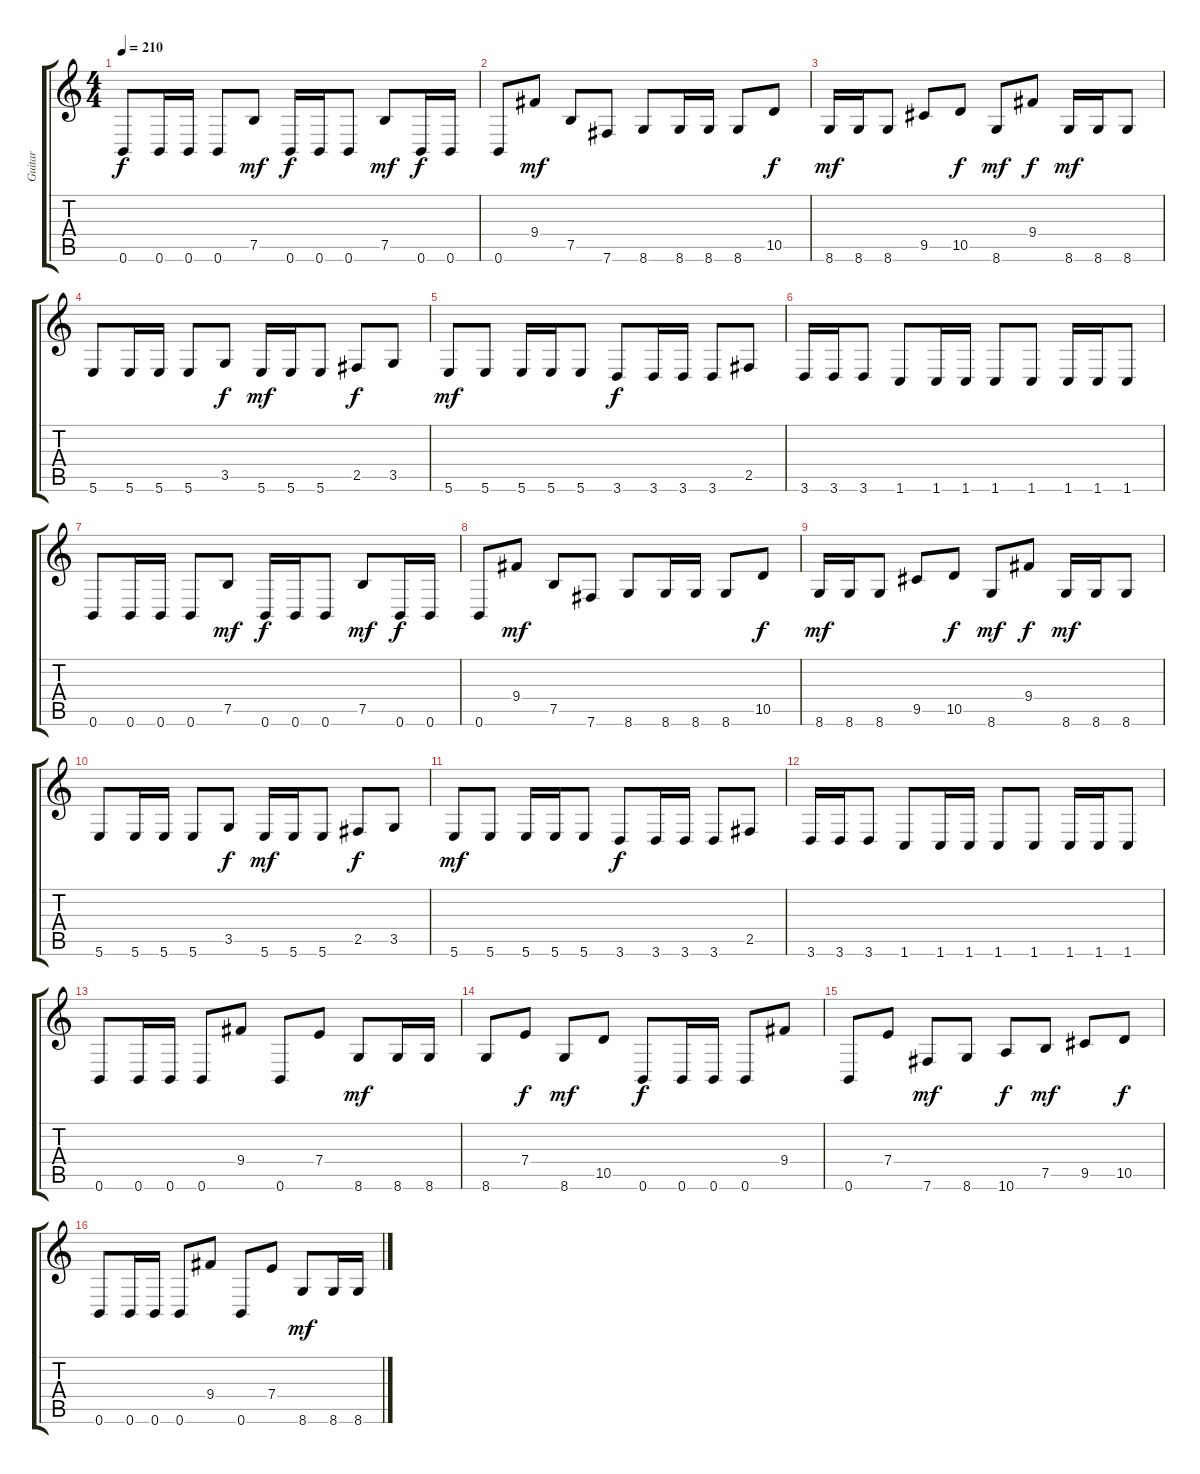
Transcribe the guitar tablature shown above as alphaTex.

\track ("Guitar" "Guitar") {instrument overdrivenguitar}
\staff {score tabs}
\tuning (B3 Gb3 D3 A2 E2 B1) {hide}
\ts (4 4)
\tempo 210
\clef g2
\ks c
0.6.8{dy f} 0.6.16 0.6.16 0.6.8 7.5.8{dy mf} 0.6.16{dy f} 0.6.16 0.6.8 7.5.8{dy mf} 0.6.16{dy f} 0.6.16 |
0.6.8 9.4.8{dy mf} 7.5.8 7.6.8 8.6.8 8.6.16 8.6.16 8.6.8 10.5.8{dy f} |
8.6.16{dy mf} 8.6.16 8.6.8 9.5.8 10.5.8{dy f} 8.6.8{dy mf} 9.4.8{dy f} 8.6.16{dy mf} 8.6.16 8.6.8 |
5.6.8 5.6.16 5.6.16 5.6.8 3.5.8{dy f} 5.6.16{dy mf} 5.6.16 5.6.8 2.5.8{dy f} 3.5.8 |
5.6.8{dy mf} 5.6.8 5.6.16 5.6.16 5.6.8 3.6.8{dy f} 3.6.16 3.6.16 3.6.8 2.5.8 |
3.6.16 3.6.16 3.6.8 1.6.8 1.6.16 1.6.16 1.6.8 1.6.8 1.6.16 1.6.16 1.6.8 |
0.6.8 0.6.16 0.6.16 0.6.8 7.5.8{dy mf} 0.6.16{dy f} 0.6.16 0.6.8 7.5.8{dy mf} 0.6.16{dy f} 0.6.16 |
0.6.8 9.4.8{dy mf} 7.5.8 7.6.8 8.6.8 8.6.16 8.6.16 8.6.8 10.5.8{dy f} |
8.6.16{dy mf} 8.6.16 8.6.8 9.5.8 10.5.8{dy f} 8.6.8{dy mf} 9.4.8{dy f} 8.6.16{dy mf} 8.6.16 8.6.8 |
5.6.8 5.6.16 5.6.16 5.6.8 3.5.8{dy f} 5.6.16{dy mf} 5.6.16 5.6.8 2.5.8{dy f} 3.5.8 |
5.6.8{dy mf} 5.6.8 5.6.16 5.6.16 5.6.8 3.6.8{dy f} 3.6.16 3.6.16 3.6.8 2.5.8 |
3.6.16 3.6.16 3.6.8 1.6.8 1.6.16 1.6.16 1.6.8 1.6.8 1.6.16 1.6.16 1.6.8 |
0.6.8 0.6.16 0.6.16 0.6.8 9.4.8 0.6.8 7.4.8 8.6.8{dy mf} 8.6.16 8.6.16 |
8.6.8 7.4.8{dy f} 8.6.8{dy mf} 10.5.8 0.6.8{dy f} 0.6.16 0.6.16 0.6.8 9.4.8 |
0.6.8 7.4.8 7.6.8{dy mf} 8.6.8 10.6.8{dy f} 7.5.8{dy mf} 9.5.8 10.5.8{dy f} |
0.6.8 0.6.16 0.6.16 0.6.8 9.4.8 0.6.8 7.4.8 8.6.8{dy mf} 8.6.16 8.6.16
